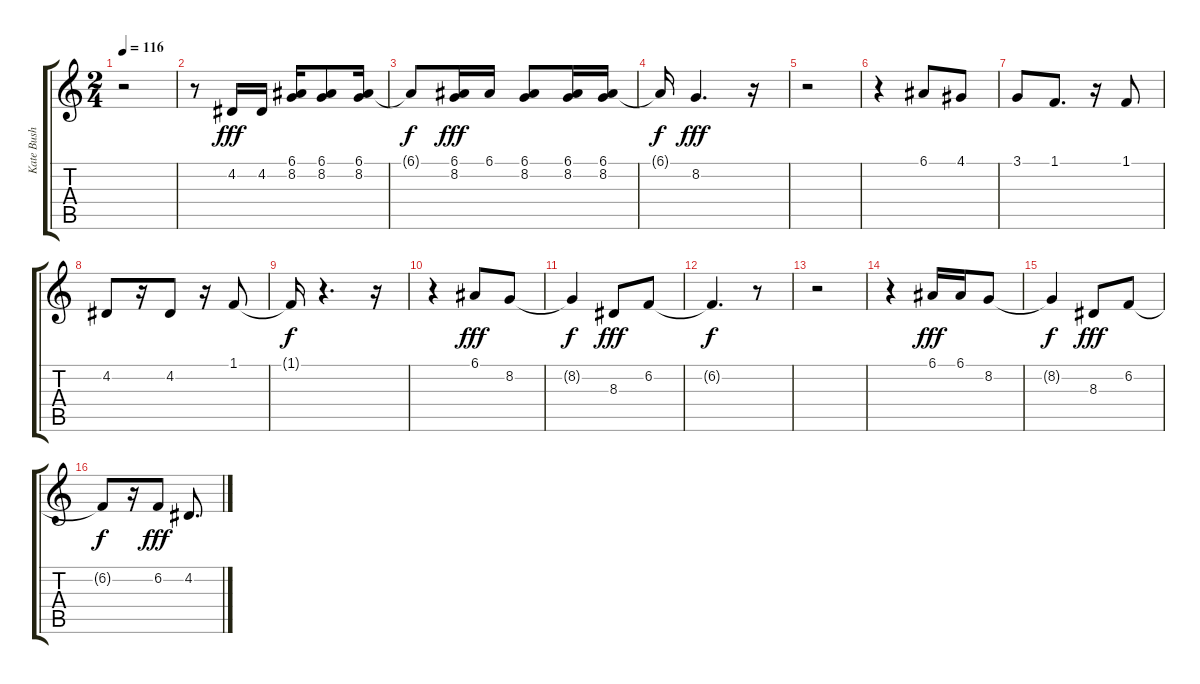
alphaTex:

\track ("Kate Bush" "Kate Bush") {instrument fx5brightness}
\staff {score tabs}
\tuning (E4 B3 G3 D3 A2 E2) {hide}
\ts (2 4)
\tempo 116
\clef g2
\ks c
r.2{dy fff} |
r.8 4.2.16 4.2.16 (6.1 8.2).16 (6.1 8.2).8 (6.1 8.2).16 |
6.1{t}.8{dy f} (6.1 8.2).16{dy fff} 6.1.16 (6.1 8.2).8 (6.1 8.2).16 (6.1 8.2).16 |
6.1{t}.16{dy f} 8.2.4{d dy fff} r.16 |
r.2 |
r.4 6.1.8 4.1.8 |
3.1.8 1.1.8{d} r.16 1.1.8 |
4.2.8 r.16 4.2.8 r.16 1.1.8 |
1.1{t}.16{dy f} r.4{d} r.16 |
r.4 6.1.8{dy fff} 8.2.8 |
8.2{t}.4{dy f} 8.3.8{dy fff} 6.2.8 |
6.2{t}.4{d dy f} r.8 |
r.2 |
r.4 6.1.16{dy fff} 6.1.16 8.2.8 |
8.2{t}.4{dy f} 8.3.8{dy fff} 6.2.8 |
6.2{t}.8{dy f} r.16 6.2.8{dy fff} 4.2.8{d}
